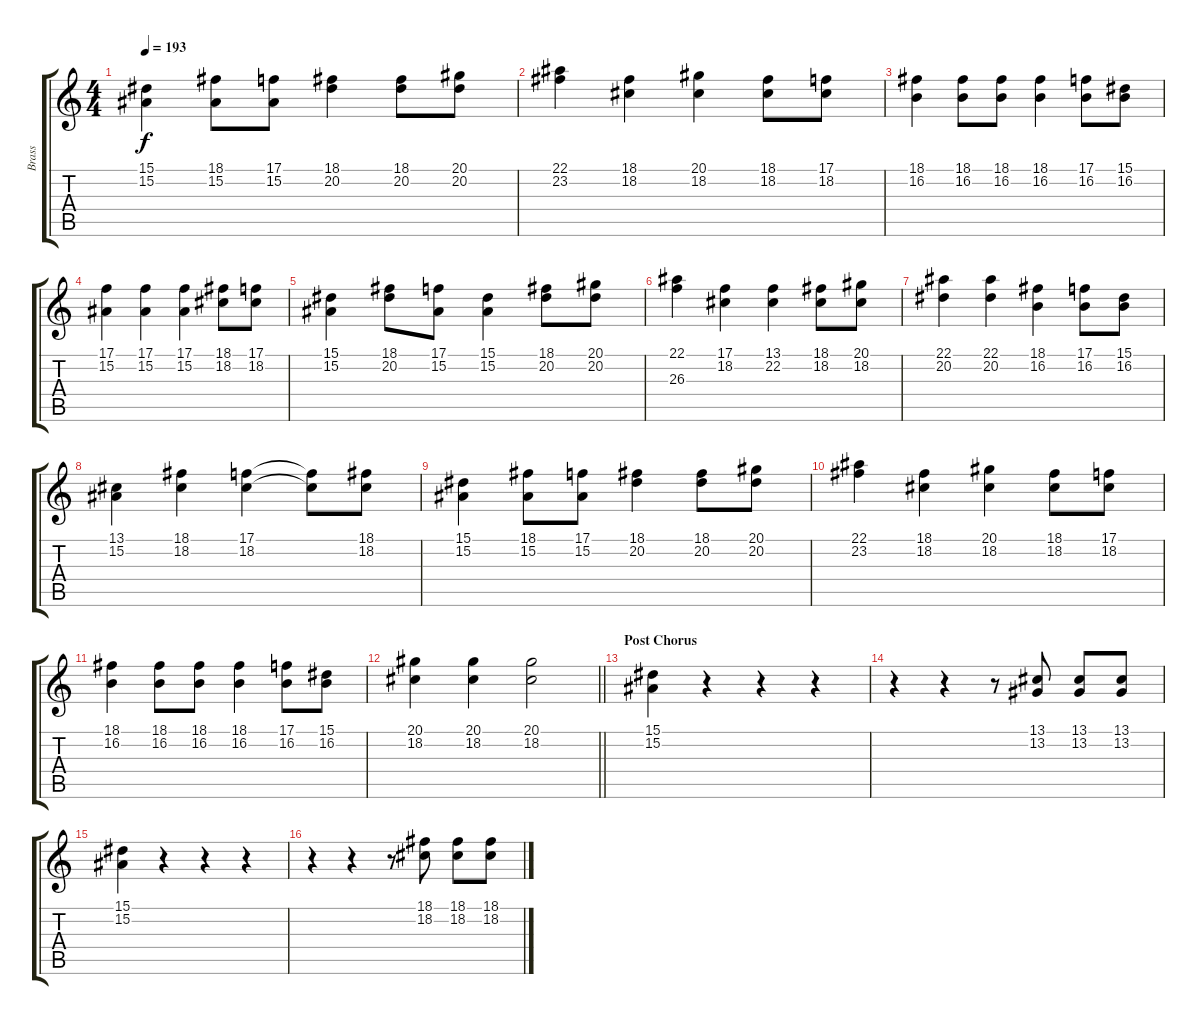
\track ("Brass" "Brass") {instrument brasssection}
\staff {score tabs}
\tuning (C4 G3 Eb3 Bb2 F2 C2) {hide}
\ts (4 4)
\tempo 193
\clef g2
\ks c
(15.1 15.2).4{dy f} (18.1 15.2).8 (17.1 15.2).8 (18.1 20.2).4 (18.1 20.2).8 (20.1 20.2).8 |
(22.1 23.2).4 (18.1 18.2).4 (20.1 18.2).4 (18.1 18.2).8 (17.1 18.2).8 |
(18.1 16.2).4 (18.1 16.2).8 (18.1 16.2).8 (18.1 16.2).4 (17.1 16.2).8 (15.1 16.2).8 |
(17.1 15.2).4 (17.1 15.2).4 (17.1 15.2).4 (18.1 18.2).8 (17.1 18.2).8 |
(15.1 15.2).4 (18.1 20.2).8 (17.1 15.2).8 (15.1 15.2).4 (18.1 20.2).8 (20.1 20.2).8 |
(22.1 26.3).4 (17.1 18.2).4 (13.1 22.2).4 (18.1 18.2).8 (20.1 18.2).8 |
(22.1 20.2).4 (22.1 20.2).4 (18.1 16.2).4 (17.1 16.2).8 (15.1 16.2).8 |
(13.1 15.2).4 (18.1 18.2).4 (17.1 18.2).4 (17.1{t} 18.2{t}).8 (18.1 18.2).8 |
(15.1 15.2).4 (18.1 15.2).8 (17.1 15.2).8 (18.1 20.2).4 (18.1 20.2).8 (20.1 20.2).8 |
(22.1 23.2).4 (18.1 18.2).4 (20.1 18.2).4 (18.1 18.2).8 (17.1 18.2).8 |
(18.1 16.2).4 (18.1 16.2).8 (18.1 16.2).8 (18.1 16.2).4 (17.1 16.2).8 (15.1 16.2).8 |
\barLineRight lightlight
(20.1 18.2).4 (20.1 18.2).4 (20.1 18.2).2 |
\section ("" "Post Chorus")
(15.1 15.2).4 r.4 r.4 r.4 |
r.4 r.4 r.8 (13.1 13.2).8 (13.1 13.2).8 (13.1 13.2).8 |
(15.1 15.2).4 r.4 r.4 r.4 |
r.4 r.4 r.8 (18.1 18.2).8 (18.1 18.2).8 (18.1 18.2).8
